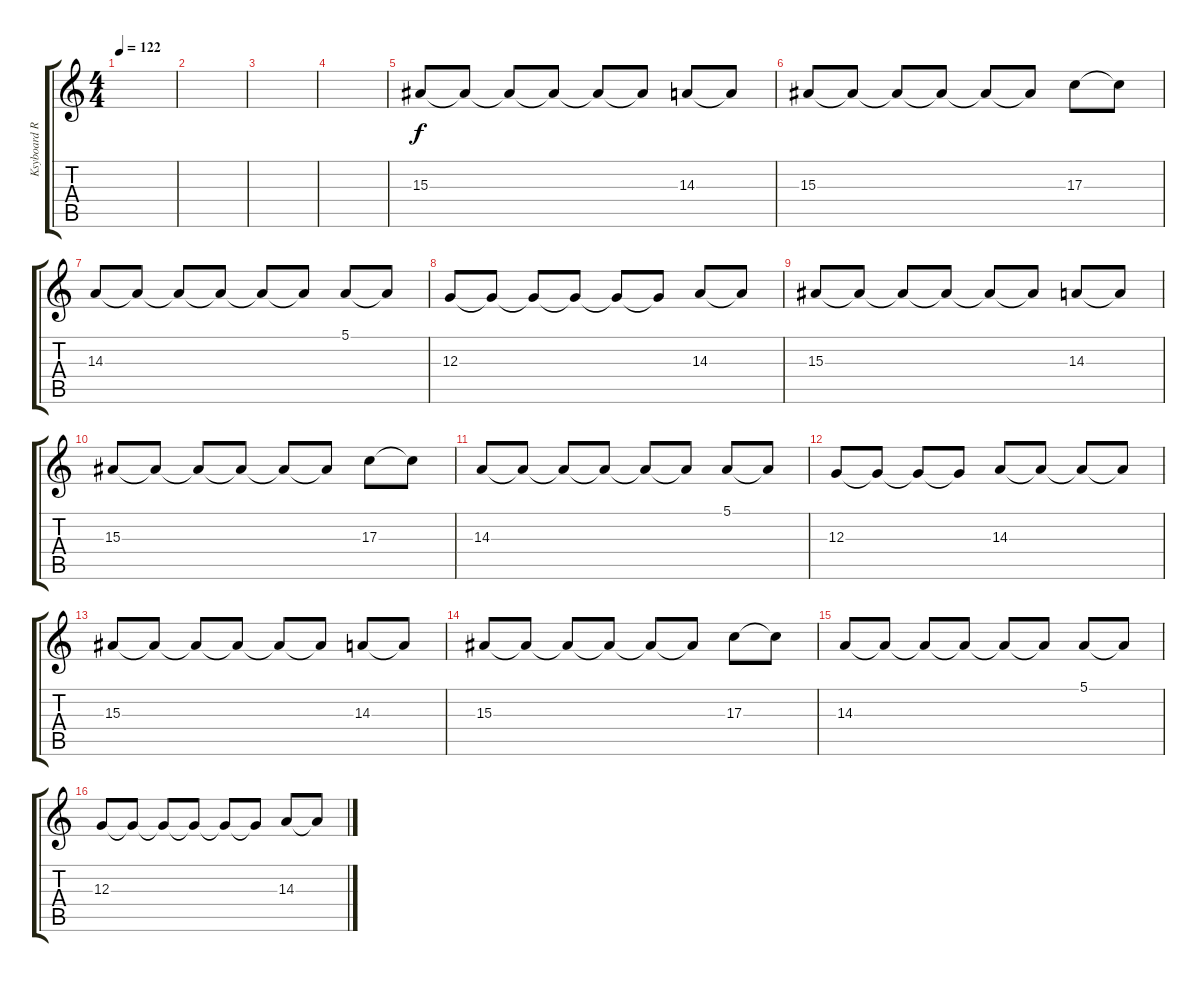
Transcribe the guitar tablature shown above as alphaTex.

\track ("Ksyboard R" "Ksyboard R") {instrument acousticgrandpiano}
\staff {score tabs}
\tuning (E4 B3 G3 D3 A2 E2) {hide}
\ts (4 4)
\tempo 122
\clef g2
\ks c
|
|
|
|
15.3.8{volume 9} 15.3{t}.8 15.3{t}.8 15.3{t}.8 15.3{t}.8 15.3{t}.8 14.3.8 14.3{t}.8 |
15.3.8 15.3{t}.8 15.3{t}.8 15.3{t}.8 15.3{t}.8 15.3{t}.8 17.3.8 17.3{t}.8 |
14.3.8 14.3{t}.8 14.3{t}.8 14.3{t}.8 14.3{t}.8 14.3{t}.8 5.1.8 5.1{t}.8 |
12.3.8 12.3{t}.8 12.3{t}.8 12.3{t}.8 12.3{t}.8 12.3{t}.8 14.3.8 14.3{t}.8 |
15.3.8 15.3{t}.8 15.3{t}.8 15.3{t}.8 15.3{t}.8 15.3{t}.8 14.3.8 14.3{t}.8 |
15.3.8 15.3{t}.8 15.3{t}.8 15.3{t}.8 15.3{t}.8 15.3{t}.8 17.3.8 17.3{t}.8 |
14.3.8 14.3{t}.8 14.3{t}.8 14.3{t}.8 14.3{t}.8 14.3{t}.8 5.1.8 5.1{t}.8 |
12.3.8 12.3{t}.8 12.3{t}.8 12.3{t}.8 14.3.8 14.3{t}.8 14.3{t}.8 14.3{t}.8 |
15.3.8{volume 9} 15.3{t}.8 15.3{t}.8 15.3{t}.8 15.3{t}.8 15.3{t}.8 14.3.8 14.3{t}.8 |
15.3.8 15.3{t}.8 15.3{t}.8 15.3{t}.8 15.3{t}.8 15.3{t}.8 17.3.8 17.3{t}.8 |
14.3.8 14.3{t}.8 14.3{t}.8 14.3{t}.8 14.3{t}.8 14.3{t}.8 5.1.8 5.1{t}.8 |
12.3.8 12.3{t}.8 12.3{t}.8 12.3{t}.8 12.3{t}.8 12.3{t}.8 14.3.8 14.3{t}.8
